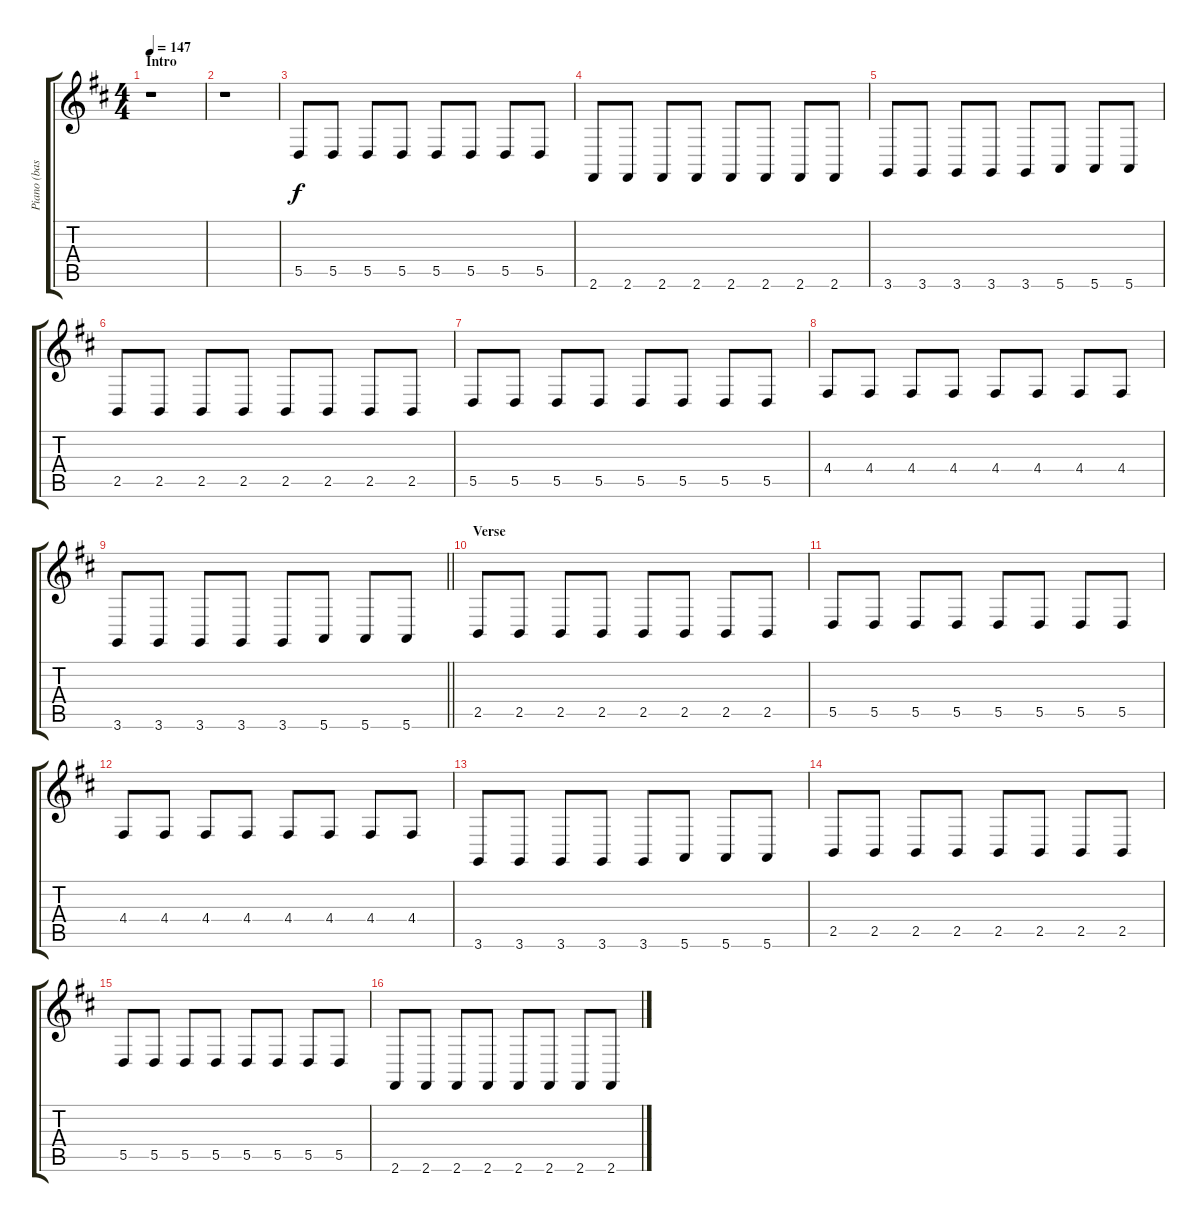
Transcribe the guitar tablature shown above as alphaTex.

\track ("Piano (bass line)" "Piano (bas") {instrument acousticgrandpiano}
\staff {score tabs}
\tuning (E4 B3 G3 D3 A2 E2) {hide}
\ts (4 4)
\section ("" "Intro")
\tempo 147
\clef g2
\ks d
r.1{dy f instrument acousticgrandpiano} |
r.1 |
5.5.8 5.5.8 5.5.8 5.5.8 5.5.8 5.5.8 5.5.8 5.5.8 |
2.6.8 2.6.8 2.6.8 2.6.8 2.6.8 2.6.8 2.6.8 2.6.8 |
3.6.8 3.6.8 3.6.8 3.6.8 3.6.8 5.6.8 5.6.8 5.6.8 |
2.5.8 2.5.8 2.5.8 2.5.8 2.5.8 2.5.8 2.5.8 2.5.8 |
5.5.8 5.5.8 5.5.8 5.5.8 5.5.8 5.5.8 5.5.8 5.5.8 |
4.4.8 4.4.8 4.4.8 4.4.8 4.4.8 4.4.8 4.4.8 4.4.8 |
\barLineRight lightlight
3.6.8 3.6.8 3.6.8 3.6.8 3.6.8 5.6.8 5.6.8 5.6.8 |
\section ("" "Verse")
2.5.8 2.5.8 2.5.8 2.5.8 2.5.8 2.5.8 2.5.8 2.5.8 |
5.5.8 5.5.8 5.5.8 5.5.8 5.5.8 5.5.8 5.5.8 5.5.8 |
4.4.8 4.4.8 4.4.8 4.4.8 4.4.8 4.4.8 4.4.8 4.4.8 |
3.6.8 3.6.8 3.6.8 3.6.8 3.6.8 5.6.8 5.6.8 5.6.8 |
2.5.8 2.5.8 2.5.8 2.5.8 2.5.8 2.5.8 2.5.8 2.5.8 |
5.5.8 5.5.8 5.5.8 5.5.8 5.5.8 5.5.8 5.5.8 5.5.8 |
2.6.8 2.6.8 2.6.8 2.6.8 2.6.8 2.6.8 2.6.8 2.6.8
